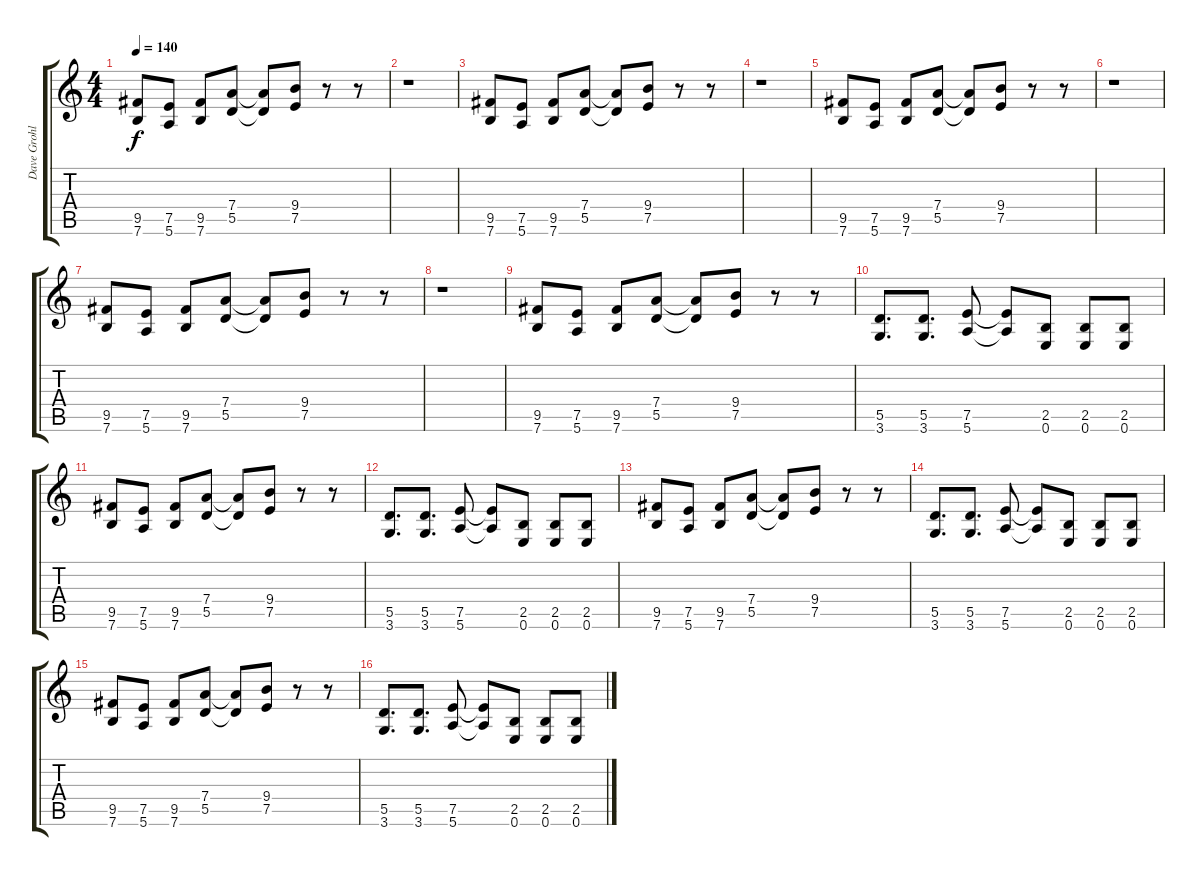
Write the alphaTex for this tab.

\track ("Dave Grohl (Rítmica)" "Dave Grohl") {instrument distortionguitar}
\staff {score tabs}
\tuning (E4 B3 G3 D3 A2 E2) {hide}
\ts (4 4)
\tempo 140
\clef g2
\ks c
(9.5 7.6).8{dy f} (7.5 5.6).8 (9.5 7.6).8 (7.4 5.5).8 (7.4{t} 5.5{t}).8 (9.4 7.5).8 r.8 r.8 |
r.1 |
(9.5 7.6).8 (7.5 5.6).8 (9.5 7.6).8 (7.4 5.5).8 (7.4{t} 5.5{t}).8 (9.4 7.5).8 r.8 r.8 |
r.1 |
(9.5 7.6).8 (7.5 5.6).8 (9.5 7.6).8 (7.4 5.5).8 (7.4{t} 5.5{t}).8 (9.4 7.5).8 r.8 r.8 |
r.1 |
(9.5 7.6).8 (7.5 5.6).8 (9.5 7.6).8 (7.4 5.5).8 (7.4{t} 5.5{t}).8 (9.4 7.5).8 r.8 r.8 |
r.1 |
(9.5 7.6).8 (7.5 5.6).8 (9.5 7.6).8 (7.4 5.5).8 (7.4{t} 5.5{t}).8 (9.4 7.5).8 r.8 r.8 |
(5.5 3.6).8{d} (5.5 3.6).8{d} (7.5 5.6).8 (7.5{t} 5.6{t}).8 (2.5 0.6).8 (2.5 0.6).8 (2.5 0.6).8 |
(9.5 7.6).8 (7.5 5.6).8 (9.5 7.6).8 (7.4 5.5).8 (7.4{t} 5.5{t}).8 (9.4 7.5).8 r.8 r.8 |
(5.5 3.6).8{d} (5.5 3.6).8{d} (7.5 5.6).8 (7.5{t} 5.6{t}).8 (2.5 0.6).8 (2.5 0.6).8 (2.5 0.6).8 |
(9.5 7.6).8 (7.5 5.6).8 (9.5 7.6).8 (7.4 5.5).8 (7.4{t} 5.5{t}).8 (9.4 7.5).8 r.8 r.8 |
(5.5 3.6).8{d} (5.5 3.6).8{d} (7.5 5.6).8 (7.5{t} 5.6{t}).8 (2.5 0.6).8 (2.5 0.6).8 (2.5 0.6).8 |
(9.5 7.6).8 (7.5 5.6).8 (9.5 7.6).8 (7.4 5.5).8 (7.4{t} 5.5{t}).8 (9.4 7.5).8 r.8 r.8 |
(5.5 3.6).8{d} (5.5 3.6).8{d} (7.5 5.6).8 (7.5{t} 5.6{t}).8 (2.5 0.6).8 (2.5 0.6).8 (2.5 0.6).8
